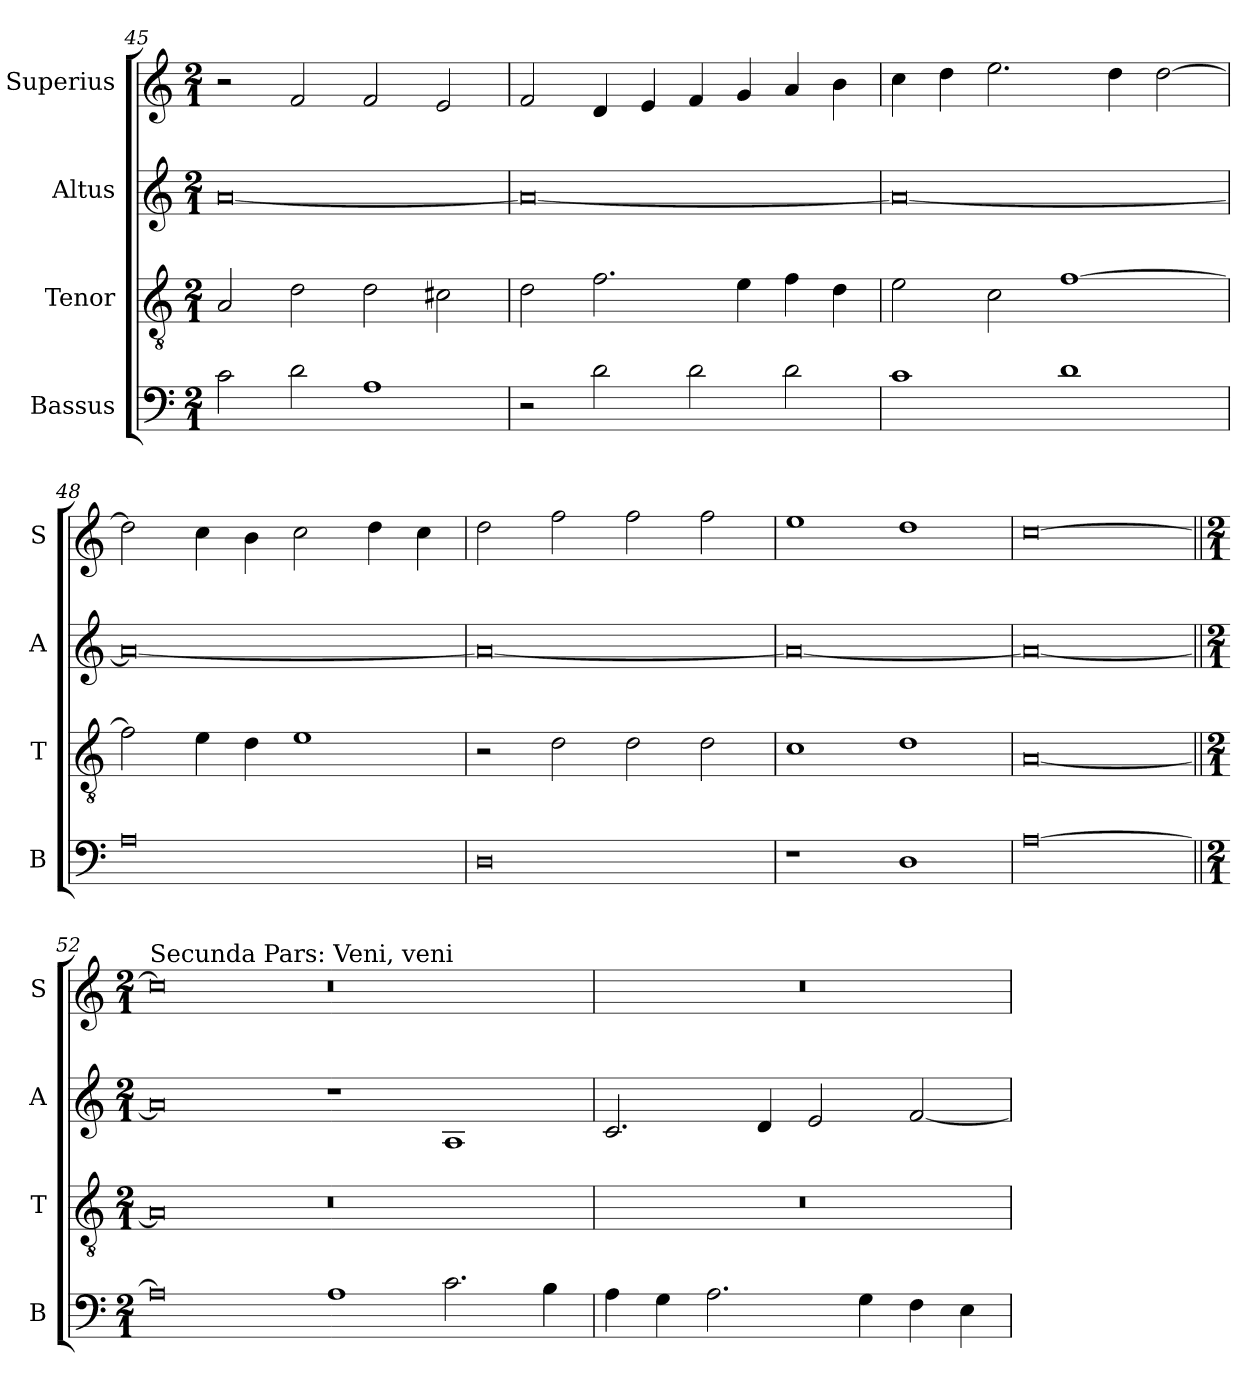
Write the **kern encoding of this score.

**kern	**kern	**kern	**kern
*part4	*part3	*part2	*part1
*staff4	*staff3	*staff2	*staff1
*I"Bassus	*I"Tenor	*I"Altus	*I"Superius
*I'B	*I'T	*I'A	*I'S
*clefF4	*clefGv2	*clefG2	*clefG2
*k[]	*k[]	*k[]	*k[]
*C:	*C:	*C:	*C:
*M2/1	*M2/1	*M2/1	*M2/1
=45	=45	=45	=45
2c	2A	[0a	2r
2d	2d	.	2f
1A	2d	.	2f
.	2c#X	.	2e
=46	=46	=46	=46
2r	2d	0a_	2f
2d	2.f	.	4d
.	.	.	4e
2d	.	.	4f
.	4e	.	4g
2d	4f	.	4a
.	4d	.	4b
=47	=47	=47	=47
1c	2e	0a_	4cc
.	.	.	4dd
.	2c	.	2.ee
1d	[1f	.	.
.	.	.	4dd
.	.	.	[2dd
=48	=48	=48	=48
0A	2f]	0a_	2dd]
.	4e	.	4cc
.	4d	.	4b
.	1e	.	2cc
.	.	.	4dd
.	.	.	4cc
=49	=49	=49	=49
0D	2r	0a_	2dd
.	2d	.	2ff
.	2d	.	2ff
.	2d	.	2ff
=50	=50	=50	=50
1r	1c	0a_	1ee
1D	1d	.	1dd
=51	=51	=51	=51
[0A	[0A	0a_	[0cc
=52||	=52||	=52||	=52||
*M2/1	*M2/1	*M2/1	*M2/1
!	!	!	!LO:TX:a:t=Secunda Pars&colon; Veni, veni
0A]	0A]	0a]	0cc]
1A	0r	1r	0r
2.c	.	1A	.
4B	.	.	.
=53	=53	=53	=53
4A	0r	2.c	0r
4G	.	.	.
2.A	.	.	.
.	.	4d	.
.	.	2e	.
4G	.	.	.
4F	.	[2f	.
4E	.	.	.
=	=	=	=
*-	*-	*-	*-
